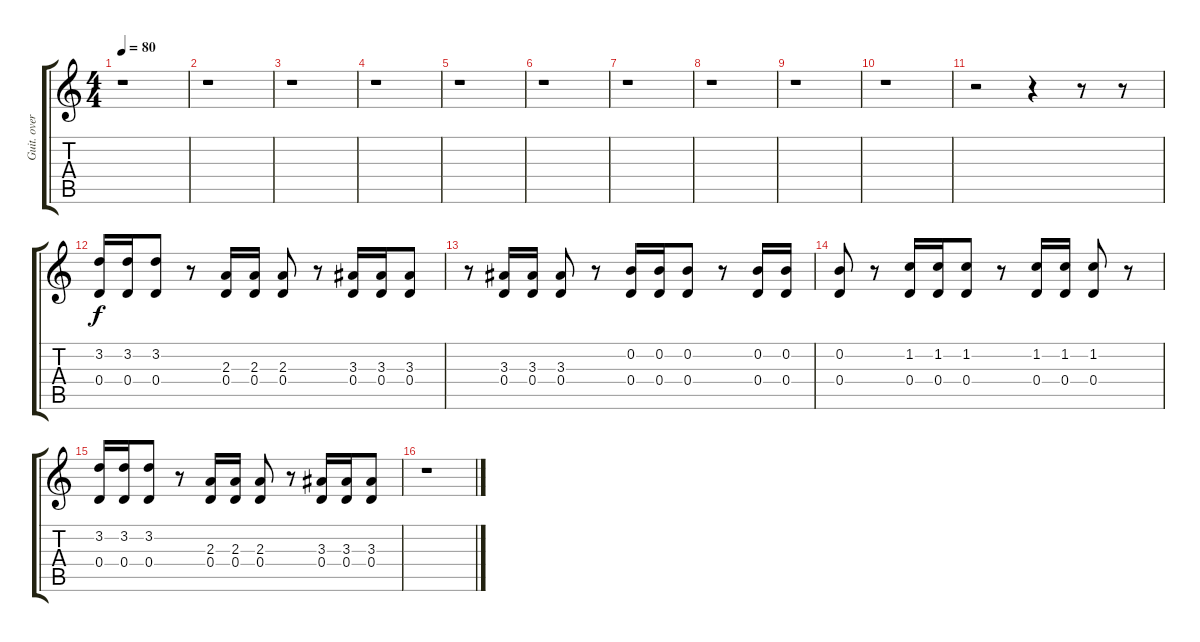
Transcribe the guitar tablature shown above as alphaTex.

\track ("Guit. overdub" "Guit. over") {instrument overdrivenguitar}
\staff {score tabs}
\tuning (E4 B3 G3 D3 A2 E2) {hide}
\ts (4 4)
\tempo 80
\clef g2
\ks c
r.1{dy f} |
r.1 |
r.1 |
r.1 |
r.1 |
r.1 |
r.1 |
r.1 |
r.1 |
r.1 |
r.2 r.4 r.8 r.8 |
(3.2 0.4).16 (3.2 0.4).16 (3.2 0.4).8 r.8 (2.3 0.4).16 (2.3 0.4).16 (2.3 0.4).8 r.8 (3.3 0.4).16 (3.3 0.4).16 (3.3 0.4).8 |
r.8 (3.3 0.4).16 (3.3 0.4).16 (3.3 0.4).8 r.8 (0.2 0.4).16 (0.2 0.4).16 (0.2 0.4).8 r.8 (0.2 0.4).16 (0.2 0.4).16 |
(0.2 0.4).8 r.8 (1.2 0.4).16 (1.2 0.4).16 (1.2 0.4).8 r.8 (1.2 0.4).16 (1.2 0.4).16 (1.2 0.4).8 r.8 |
(3.2 0.4).16 (3.2 0.4).16 (3.2 0.4).8 r.8 (2.3 0.4).16 (2.3 0.4).16 (2.3 0.4).8 r.8 (3.3 0.4).16 (3.3 0.4).16 (3.3 0.4).8 |
r.1
